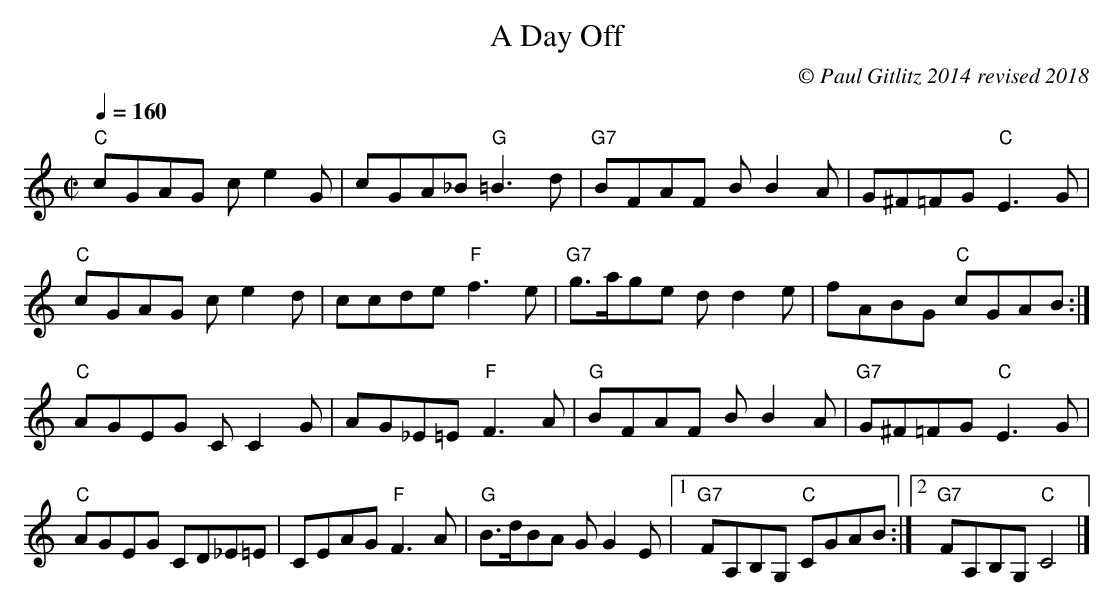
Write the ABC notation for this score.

X:1
T:A Day Off
C:© Paul Gitlitz 2014 revised 2018
M:C|
Q:1/4=160
K:C
"C"cGAG ce2G|cGA_B "G"=B3d|"G7"BFAF BB2A|G^F=FG "C"E3G|
"C"cGAG ce2d|ccde "F"f3e|"G7"g>age dd2e|fABG "C"cGAB:|
"C"AGEG CC2G|AG_E=E "F"F3A|"G"BFAF BB2A|"G7"G^F=FG "C"E3G|
"C"AGEG CD_E=E|CEAG "F"F3A|"G"B>dBA  GG2E|1"G7"FA,B,G, "C"CGAB:|2"G7"FA,B,G, "C"C4|]
